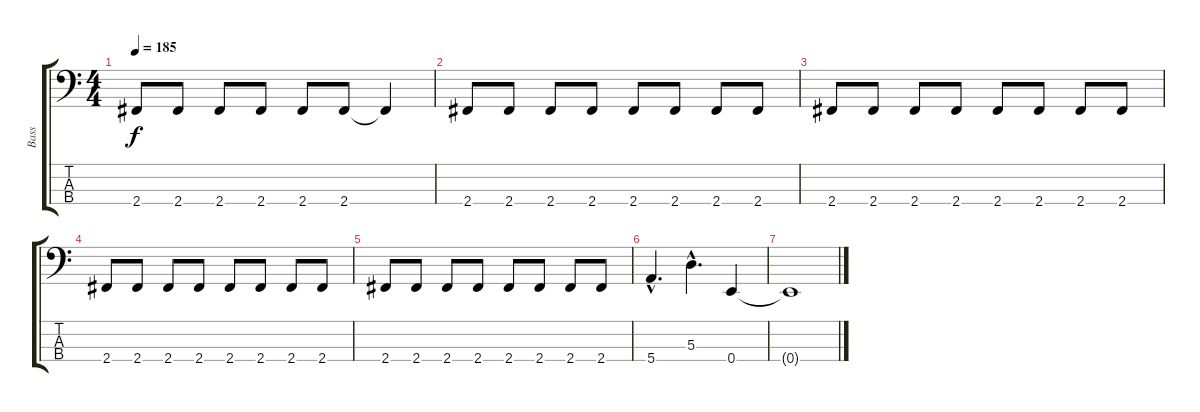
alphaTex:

\track ("Bass" "Bass") {instrument electricbassfinger}
\staff {score tabs}
\tuning (G2 D2 A1 E1) {hide}
\ts (4 4)
\tempo 185
\clef f4
\ks c
2.4.8{dy f} 2.4.8 2.4.8 2.4.8 2.4.8 2.4.8 2.4{t}.4 |
2.4.8 2.4.8 2.4.8 2.4.8 2.4.8 2.4.8 2.4.8 2.4.8 |
2.4.8 2.4.8 2.4.8 2.4.8 2.4.8 2.4.8 2.4.8 2.4.8 |
2.4.8 2.4.8 2.4.8 2.4.8 2.4.8 2.4.8 2.4.8 2.4.8 |
2.4.8 2.4.8 2.4.8 2.4.8 2.4.8 2.4.8 2.4.8 2.4.8 |
5.4{hac}.4{d} 5.3{hac}.4{d} 0.4.4 |
0.4{t}.1
